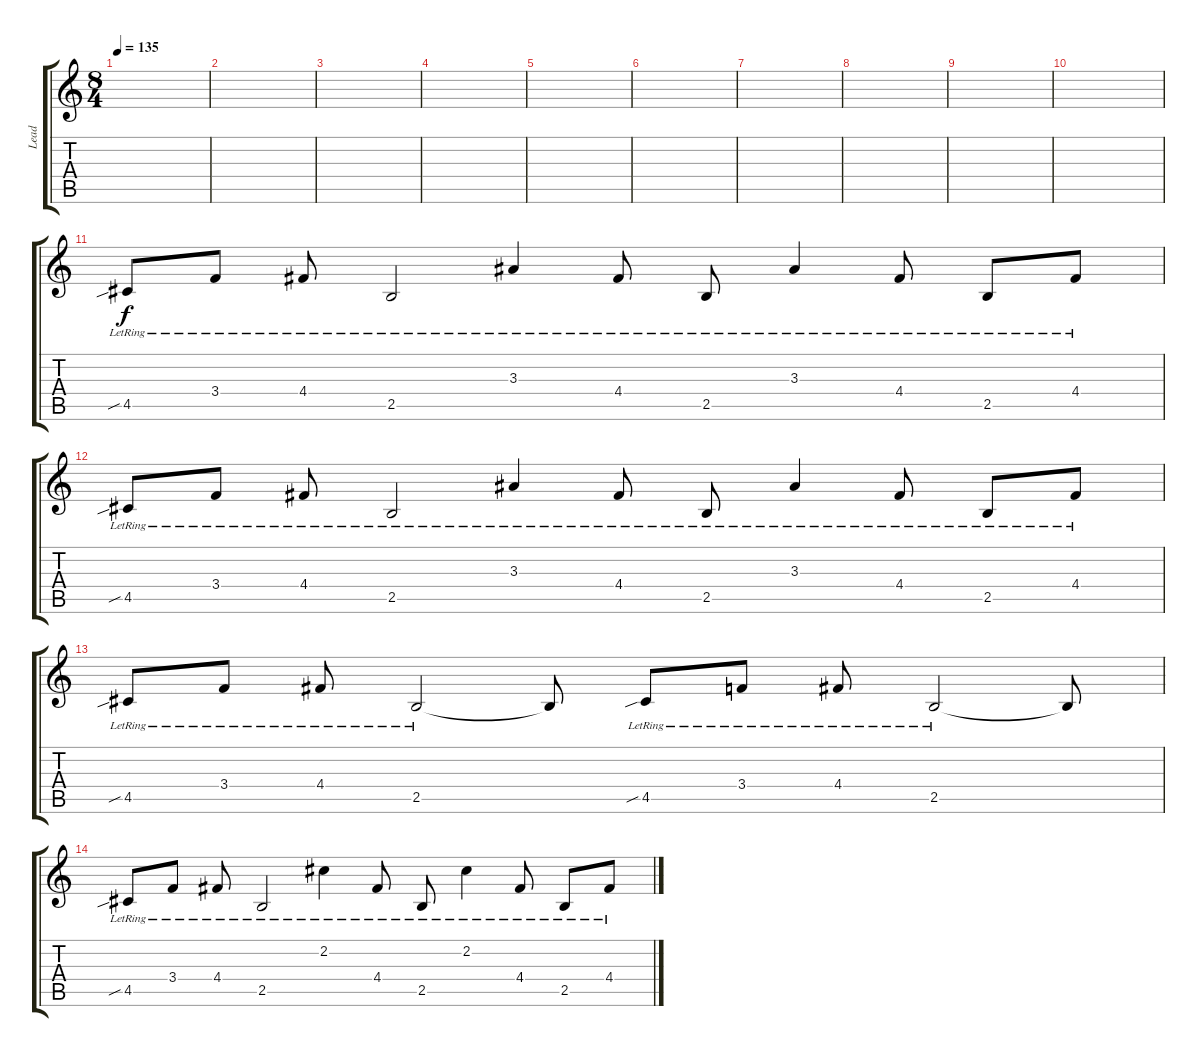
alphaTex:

\track ("Lead" "Lead") {instrument electricguitarclean}
\staff {score tabs}
\tuning (E4 B3 G3 D3 A2 E2) {hide}
\ts (8 4)
\tempo 135
\clef g2
\ks c
|
|
|
|
|
|
|
|
|
|
4.5{sib lr}.8 3.4{lr}.8 4.4{lr}.8 2.5{lr}.2 3.3{lr}.4 4.4{lr}.8 2.5{lr}.8 3.3{lr}.4 4.4{lr}.8 2.5{lr}.8 4.4{lr}.8 |
4.5{sib lr}.8 3.4{lr}.8 4.4{lr}.8 2.5{lr}.2 3.3{lr}.4 4.4{lr}.8 2.5{lr}.8 3.3{lr}.4 4.4{lr}.8 2.5{lr}.8 4.4{lr}.8 |
4.5{sib lr}.8 3.4{lr}.8 4.4{lr}.8 2.5{lr}.2 2.5{t}.8 4.5{sib lr}.8 3.4{lr}.8 4.4{lr}.8 2.5{lr}.2 2.5{t}.8 |
4.5{sib lr}.8 3.4{lr}.8 4.4{lr}.8 2.5{lr}.2 2.2{lr}.4 4.4{lr}.8 2.5{lr}.8 2.2{lr}.4 4.4{lr}.8 2.5{lr}.8 4.4{lr}.8
